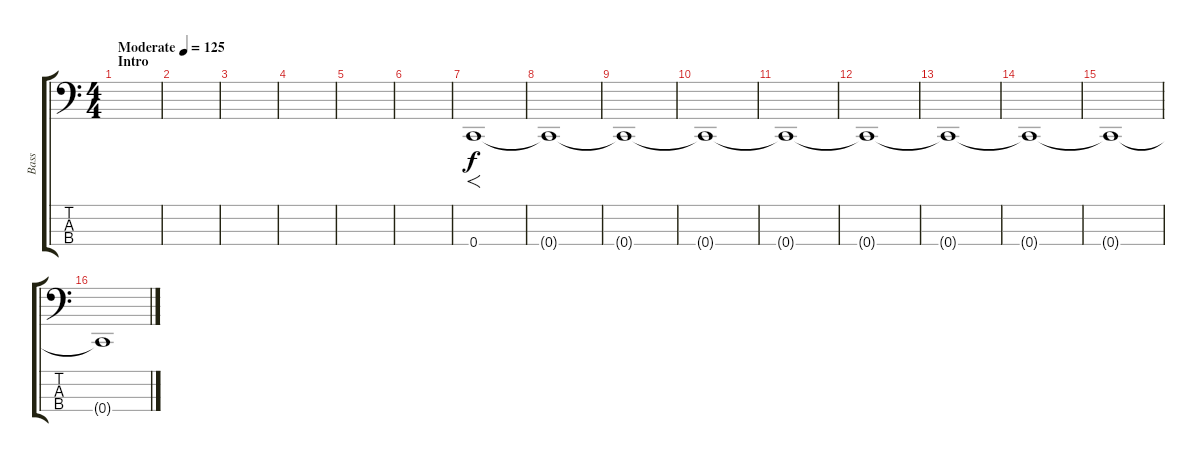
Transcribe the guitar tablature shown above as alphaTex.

\track ("Bass" "Bass") {instrument electricbassfinger}
\staff {score tabs}
\tuning (F2 C2 G1 C1) {hide}
\ts (4 4)
\section ("" "Intro")
\tempo (125 "Moderate")
\clef f4
\ks c
|
|
|
|
|
|
0.4.1{f} |
0.4{t}.1 |
0.4{t}.1 |
0.4{t}.1 |
0.4{t}.1 |
0.4{t}.1 |
0.4{t}.1 |
0.4{t}.1 |
0.4{t}.1 |
0.4{t}.1
